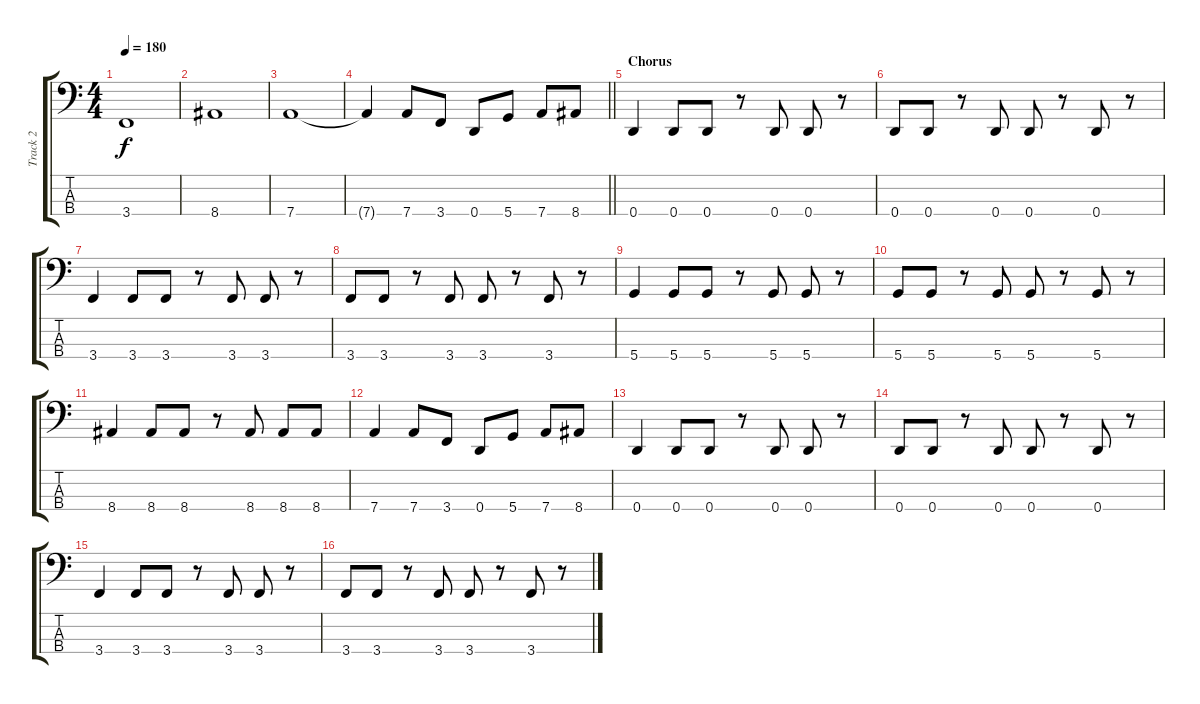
\track ("Track 2" "Track 2") {instrument electricbasspick}
\staff {score tabs}
\tuning (G2 D2 A1 D1) {hide}
\ts (4 4)
\tempo 180
\clef f4
\ks c
3.4.1{dy f} |
8.4.1 |
7.4.1 |
\barLineRight lightlight
7.4{t}.4 7.4.8 3.4.8 0.4.8 5.4.8 7.4.8 8.4.8 |
\section ("" "Chorus")
0.4.4 0.4.8 0.4.8 r.8 0.4.8 0.4.8 r.8 |
0.4.8 0.4.8 r.8 0.4.8 0.4.8 r.8 0.4.8 r.8 |
3.4.4 3.4.8 3.4.8 r.8 3.4.8 3.4.8 r.8 |
3.4.8 3.4.8 r.8 3.4.8 3.4.8 r.8 3.4.8 r.8 |
5.4.4 5.4.8 5.4.8 r.8 5.4.8 5.4.8 r.8 |
5.4.8 5.4.8 r.8 5.4.8 5.4.8 r.8 5.4.8 r.8 |
8.4.4 8.4.8 8.4.8 r.8 8.4.8 8.4.8 8.4.8 |
7.4.4 7.4.8 3.4.8 0.4.8 5.4.8 7.4.8 8.4.8 |
0.4.4 0.4.8 0.4.8 r.8 0.4.8 0.4.8 r.8 |
0.4.8 0.4.8 r.8 0.4.8 0.4.8 r.8 0.4.8 r.8 |
3.4.4 3.4.8 3.4.8 r.8 3.4.8 3.4.8 r.8 |
3.4.8 3.4.8 r.8 3.4.8 3.4.8 r.8 3.4.8 r.8
